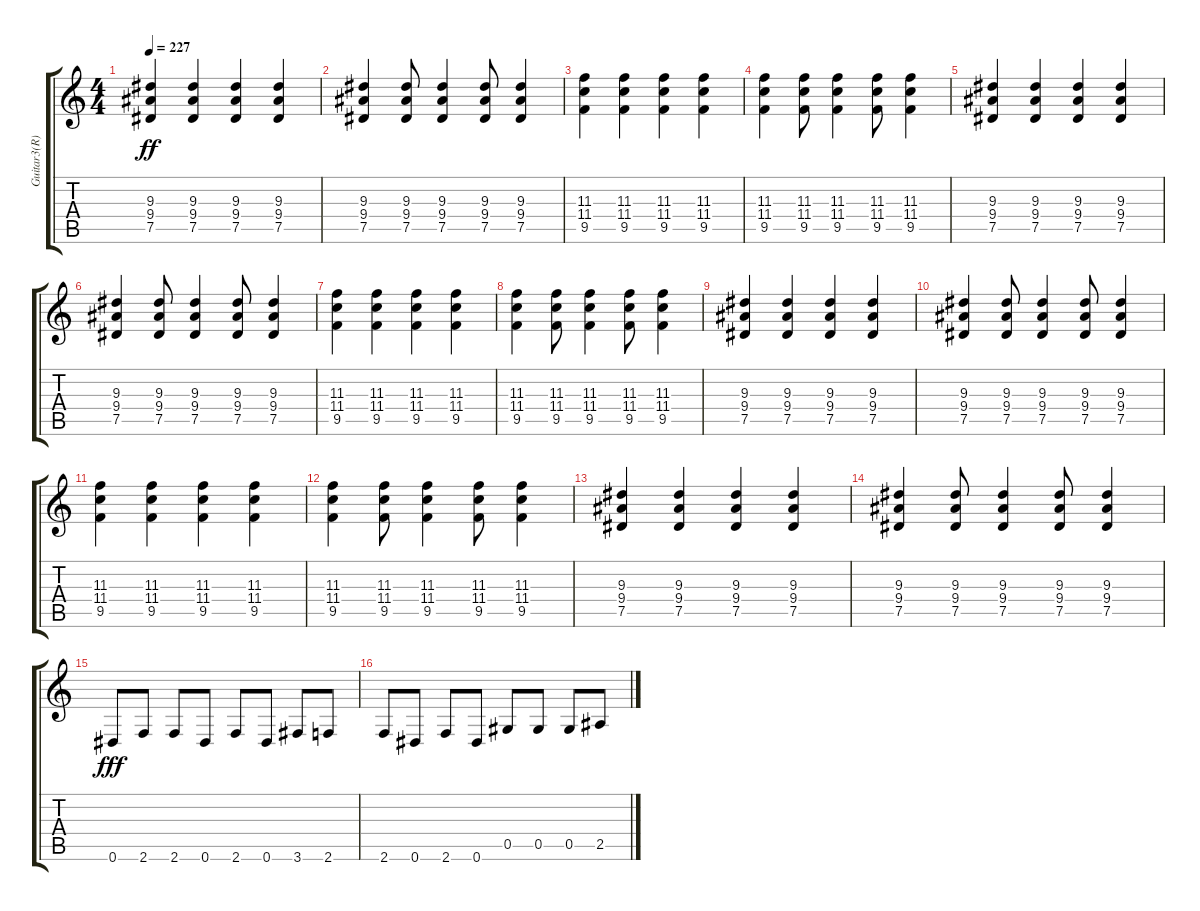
\track ("Guitar3(R)" "Guitar3(R)") {instrument distortionguitar}
\staff {score tabs}
\tuning (Eb4 Bb3 Gb3 Db3 Ab2 Eb2) {hide}
\ts (4 4)
\tempo 227
\clef g2
\ks c
(9.3 9.4 7.5).4{dy ff} (9.3 9.4 7.5).4 (9.3 9.4 7.5).4 (9.3 9.4 7.5).4 |
(9.3 9.4 7.5).4 (9.3 9.4 7.5).8 (9.3 9.4 7.5).4 (9.3 9.4 7.5).8 (9.3 9.4 7.5).4 |
(11.3 11.4 9.5).4 (11.3 11.4 9.5).4 (11.3 11.4 9.5).4 (11.3 11.4 9.5).4 |
(11.3 11.4 9.5).4 (11.3 11.4 9.5).8 (11.3 11.4 9.5).4 (11.3 11.4 9.5).8 (11.3 11.4 9.5).4 |
(9.3 9.4 7.5).4 (9.3 9.4 7.5).4 (9.3 9.4 7.5).4 (9.3 9.4 7.5).4 |
(9.3 9.4 7.5).4 (9.3 9.4 7.5).8 (9.3 9.4 7.5).4 (9.3 9.4 7.5).8 (9.3 9.4 7.5).4 |
(11.3 11.4 9.5).4 (11.3 11.4 9.5).4 (11.3 11.4 9.5).4 (11.3 11.4 9.5).4 |
(11.3 11.4 9.5).4 (11.3 11.4 9.5).8 (11.3 11.4 9.5).4 (11.3 11.4 9.5).8 (11.3 11.4 9.5).4 |
(9.3 9.4 7.5).4 (9.3 9.4 7.5).4 (9.3 9.4 7.5).4 (9.3 9.4 7.5).4 |
(9.3 9.4 7.5).4 (9.3 9.4 7.5).8 (9.3 9.4 7.5).4 (9.3 9.4 7.5).8 (9.3 9.4 7.5).4 |
(11.3 11.4 9.5).4 (11.3 11.4 9.5).4 (11.3 11.4 9.5).4 (11.3 11.4 9.5).4 |
(11.3 11.4 9.5).4 (11.3 11.4 9.5).8 (11.3 11.4 9.5).4 (11.3 11.4 9.5).8 (11.3 11.4 9.5).4 |
(9.3 9.4 7.5).4 (9.3 9.4 7.5).4 (9.3 9.4 7.5).4 (9.3 9.4 7.5).4 |
(9.3 9.4 7.5).4 (9.3 9.4 7.5).8 (9.3 9.4 7.5).4 (9.3 9.4 7.5).8 (9.3 9.4 7.5).4 |
0.6.8{dy fff} 2.6.8 2.6.8 0.6.8 2.6.8 0.6.8 3.6.8 2.6.8 |
2.6.8 0.6.8 2.6.8 0.6.8 0.5.8 0.5.8 0.5.8 2.5.8
